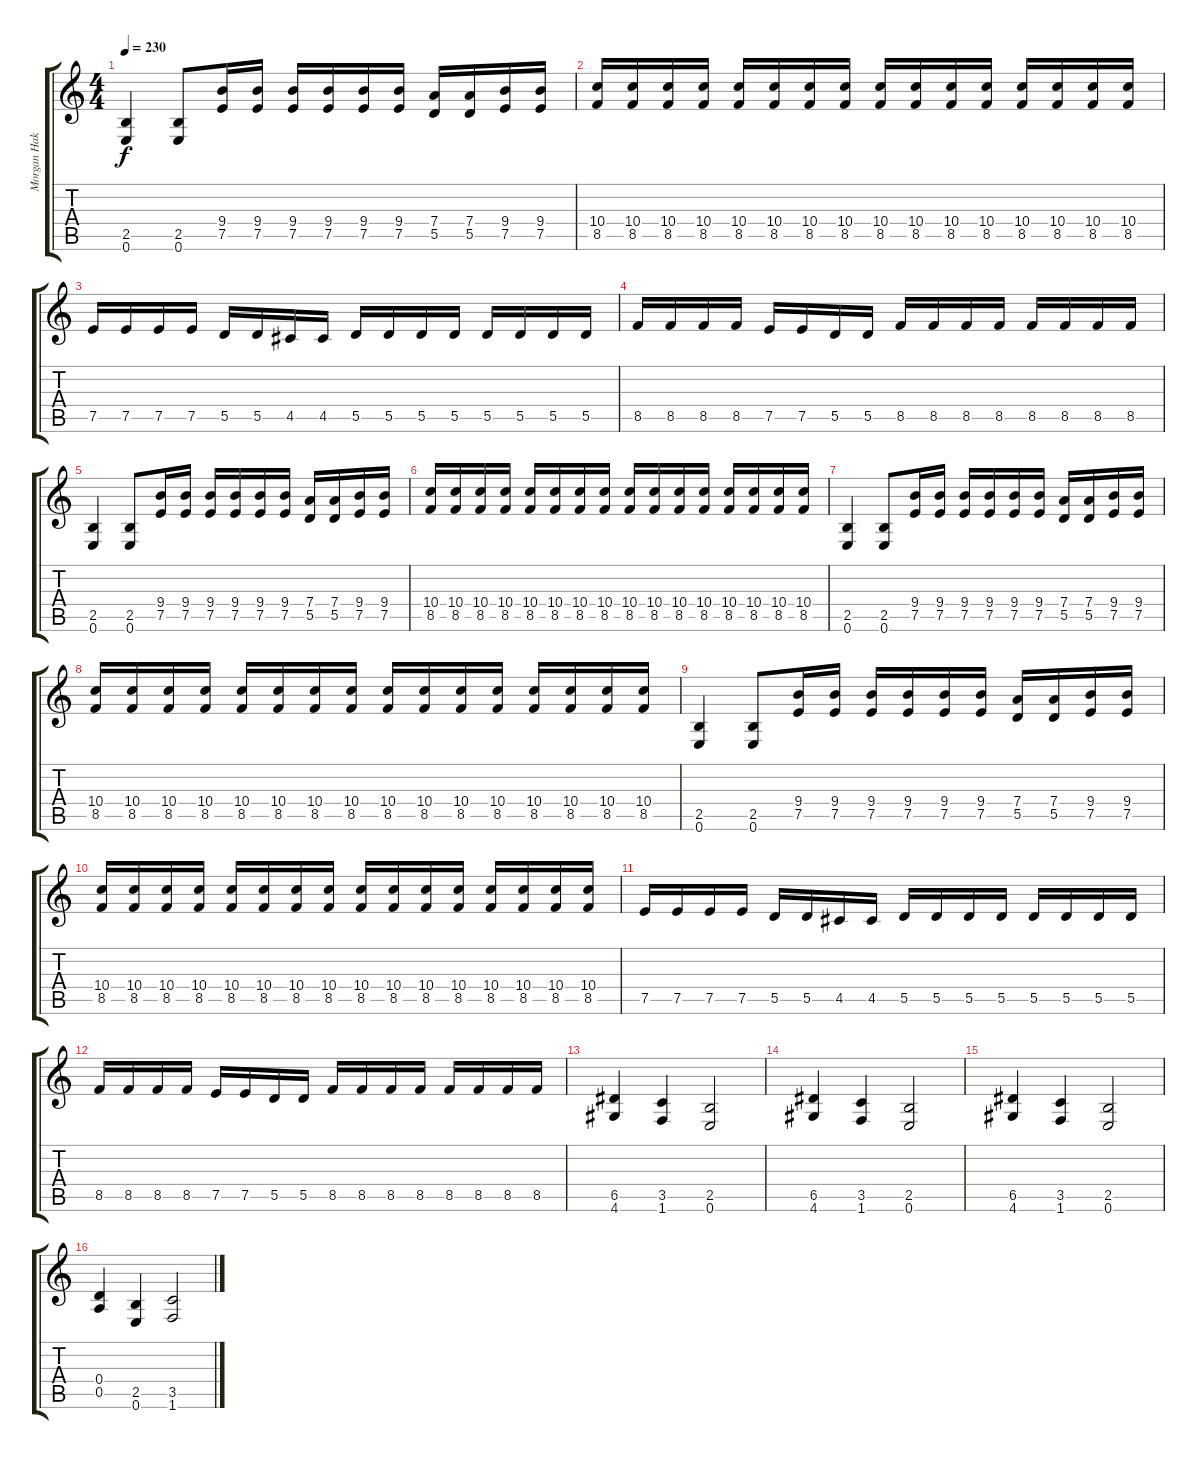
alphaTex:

\track ("Morgan Hakansson" "Morgan Hak") {instrument distortionguitar}
\staff {score tabs}
\tuning (E4 B3 G3 D3 A2 E2) {hide}
\ts (4 4)
\tempo 230
\clef g2
\ks c
(2.5 0.6).4{dy f} (2.5 0.6).8 (9.4 7.5).16 (9.4 7.5).16 (9.4 7.5).16 (9.4 7.5).16 (9.4 7.5).16 (9.4 7.5).16 (7.4 5.5).16 (7.4 5.5).16 (9.4 7.5).16 (9.4 7.5).16 |
(10.4 8.5).16 (10.4 8.5).16 (10.4 8.5).16 (10.4 8.5).16 (10.4 8.5).16 (10.4 8.5).16 (10.4 8.5).16 (10.4 8.5).16 (10.4 8.5).16 (10.4 8.5).16 (10.4 8.5).16 (10.4 8.5).16 (10.4 8.5).16 (10.4 8.5).16 (10.4 8.5).16 (10.4 8.5).16 |
7.5.16 7.5.16 7.5.16 7.5.16 5.5.16 5.5.16 4.5.16 4.5.16 5.5.16 5.5.16 5.5.16 5.5.16 5.5.16 5.5.16 5.5.16 5.5.16 |
8.5.16 8.5.16 8.5.16 8.5.16 7.5.16 7.5.16 5.5.16 5.5.16 8.5.16 8.5.16 8.5.16 8.5.16 8.5.16 8.5.16 8.5.16 8.5.16 |
(2.5 0.6).4 (2.5 0.6).8 (9.4 7.5).16 (9.4 7.5).16 (9.4 7.5).16 (9.4 7.5).16 (9.4 7.5).16 (9.4 7.5).16 (7.4 5.5).16 (7.4 5.5).16 (9.4 7.5).16 (9.4 7.5).16 |
(10.4 8.5).16 (10.4 8.5).16 (10.4 8.5).16 (10.4 8.5).16 (10.4 8.5).16 (10.4 8.5).16 (10.4 8.5).16 (10.4 8.5).16 (10.4 8.5).16 (10.4 8.5).16 (10.4 8.5).16 (10.4 8.5).16 (10.4 8.5).16 (10.4 8.5).16 (10.4 8.5).16 (10.4 8.5).16 |
(2.5 0.6).4 (2.5 0.6).8 (9.4 7.5).16 (9.4 7.5).16 (9.4 7.5).16 (9.4 7.5).16 (9.4 7.5).16 (9.4 7.5).16 (7.4 5.5).16 (7.4 5.5).16 (9.4 7.5).16 (9.4 7.5).16 |
(10.4 8.5).16 (10.4 8.5).16 (10.4 8.5).16 (10.4 8.5).16 (10.4 8.5).16 (10.4 8.5).16 (10.4 8.5).16 (10.4 8.5).16 (10.4 8.5).16 (10.4 8.5).16 (10.4 8.5).16 (10.4 8.5).16 (10.4 8.5).16 (10.4 8.5).16 (10.4 8.5).16 (10.4 8.5).16 |
(2.5 0.6).4 (2.5 0.6).8 (9.4 7.5).16 (9.4 7.5).16 (9.4 7.5).16 (9.4 7.5).16 (9.4 7.5).16 (9.4 7.5).16 (7.4 5.5).16 (7.4 5.5).16 (9.4 7.5).16 (9.4 7.5).16 |
(10.4 8.5).16 (10.4 8.5).16 (10.4 8.5).16 (10.4 8.5).16 (10.4 8.5).16 (10.4 8.5).16 (10.4 8.5).16 (10.4 8.5).16 (10.4 8.5).16 (10.4 8.5).16 (10.4 8.5).16 (10.4 8.5).16 (10.4 8.5).16 (10.4 8.5).16 (10.4 8.5).16 (10.4 8.5).16 |
7.5.16 7.5.16 7.5.16 7.5.16 5.5.16 5.5.16 4.5.16 4.5.16 5.5.16 5.5.16 5.5.16 5.5.16 5.5.16 5.5.16 5.5.16 5.5.16 |
8.5.16 8.5.16 8.5.16 8.5.16 7.5.16 7.5.16 5.5.16 5.5.16 8.5.16 8.5.16 8.5.16 8.5.16 8.5.16 8.5.16 8.5.16 8.5.16 |
(6.5 4.6).4 (3.5 1.6).4 (2.5 0.6).2 |
(6.5 4.6).4 (3.5 1.6).4 (2.5 0.6).2 |
(6.5 4.6).4 (3.5 1.6).4 (2.5 0.6).2 |
(0.4 0.5).4 (2.5 0.6).4 (3.5 1.6).2
